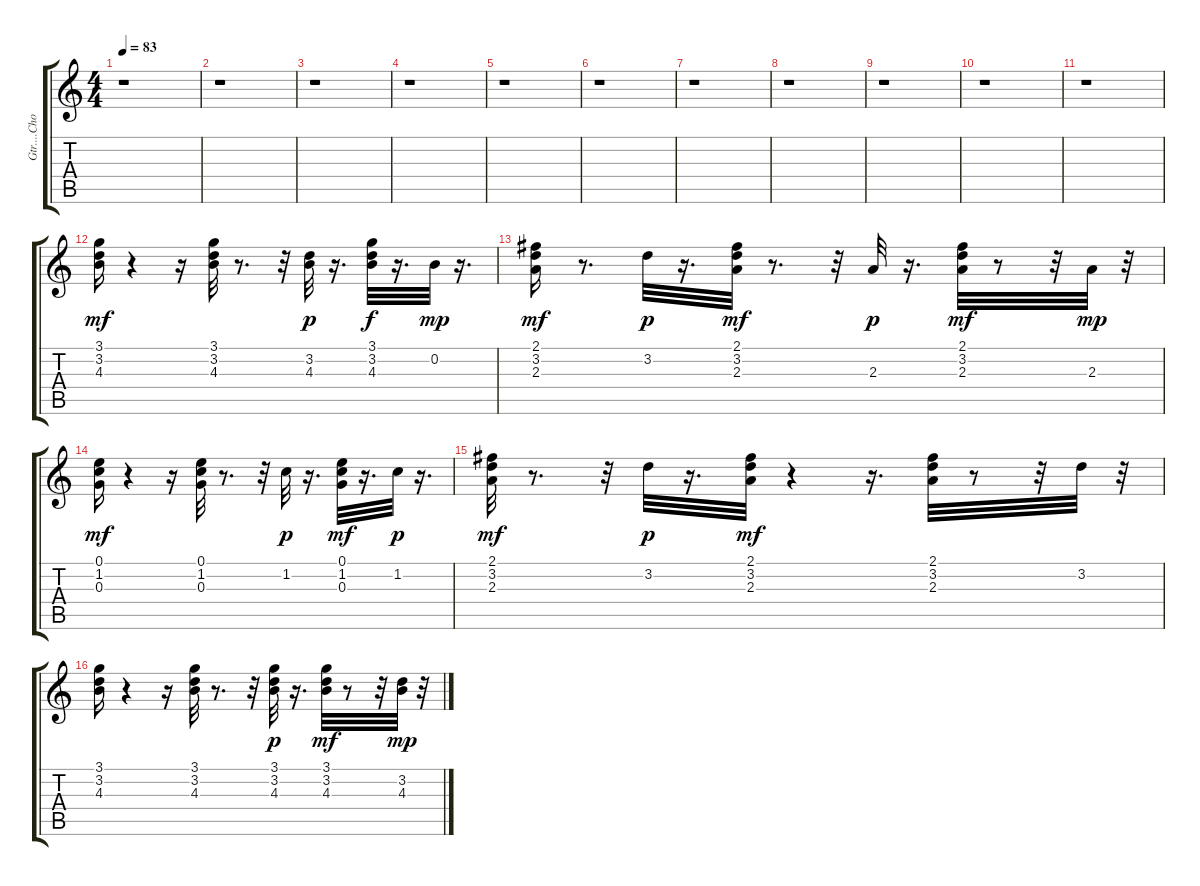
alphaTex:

\track ("Gtr....Chord...     " "Gtr....Cho") {instrument acousticguitarsteel}
\staff {score tabs}
\tuning (E4 B3 G3 D3 A2 E2) {hide}
\ts (4 4)
\tempo 83
\clef g2
\ks c
r.1{dy mf} |
r.1 |
r.1 |
r.1 |
r.1 |
r.1 |
r.1 |
r.1 |
r.1 |
r.1 |
r.1 |
(3.1 3.2 4.3).16 r.4 r.16 (3.1 3.2 4.3).32 r.8{d} r.32 (3.2 4.3).32{dy p} r.16{d} (3.1 3.2 4.3).32{dy f} r.16{d} 0.2.32{dy mp} r.16{d} |
(2.1 3.2 2.3).16{dy mf} r.8{d} 3.2.32{dy p} r.16{d} (2.1 3.2 2.3).32{dy mf} r.8{d} r.32 2.3.32{dy p} r.16{d} (2.1 3.2 2.3).32{dy mf} r.8 r.32 2.3.32{dy mp} r.32 |
(0.1 1.2 0.3).16{dy mf} r.4 r.16 (0.1 1.2 0.3).32 r.8{d} r.32 1.2.32{dy p} r.16{d} (0.1 1.2 0.3).32{dy mf} r.16{d} 1.2.32{dy p} r.16{d} |
(2.1 3.2 2.3).32{dy mf} r.8{d} r.32 3.2.32{dy p} r.16{d} (2.1 3.2 2.3).32{dy mf} r.4 r.16{d} (2.1 3.2 2.3).32 r.8 r.32 3.2.32 r.32 |
(3.1 3.2 4.3).16 r.4 r.16 (3.1 3.2 4.3).32 r.8{d} r.32 (3.1 3.2 4.3).32{dy p} r.16{d} (3.1 3.2 4.3).32{dy mf} r.8 r.32 (3.2 4.3).32{dy mp} r.32
